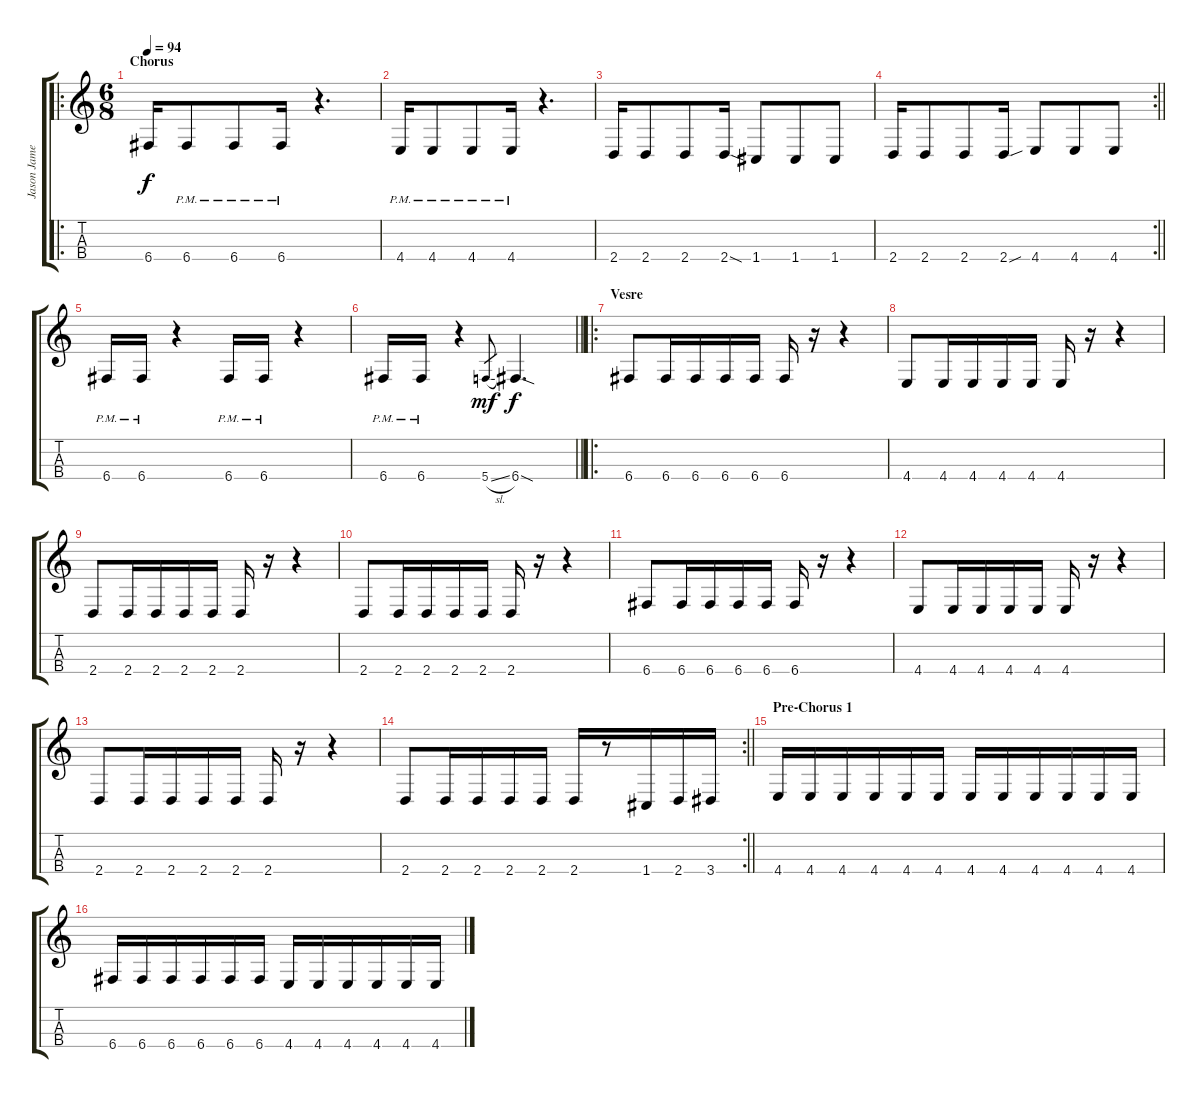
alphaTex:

\track ("Jason James" "Jason Jame") {instrument electricbasspick}
\staff {score tabs}
\tuning (A3 D3 G2 C2) {hide}
\ro
\ts (6 8)
\section ("" "Chorus")
\tempo 94
\clef g2
\ks c
6.4.16{dy f} 6.4{pm}.8 6.4{pm}.8 6.4{pm}.16 r.4{d} |
4.4{pm}.16 4.4{pm}.8 4.4{pm}.8 4.4{pm}.16 r.4{d} |
2.4.16 2.4.8 2.4.8 2.4{sod}.16 1.4.8 1.4.8 1.4.8 |
\rc 2
\barLineRight lightlight
2.4.16 2.4.8 2.4.8 2.4{sou}.16 4.4.8 4.4.8 4.4.8 |
\section ("" "")
6.4{pm}.16 6.4{pm}.16 r.4 6.4{pm}.16 6.4{pm}.16 r.4 |
\barLineRight lightlight
6.4{pm}.16 6.4{pm}.16 r.4 5.4{sl}.8{gr dy mf} 6.4{sod}.4{d dy f} |
\ro
\section ("" "Vesre")
6.4.8 6.4.16 6.4.16 6.4.16 6.4.16 6.4.16 r.16 r.4 |
4.4.8 4.4.16 4.4.16 4.4.16 4.4.16 4.4.16 r.16 r.4 |
2.4.8 2.4.16 2.4.16 2.4.16 2.4.16 2.4.16 r.16 r.4 |
2.4.8 2.4.16 2.4.16 2.4.16 2.4.16 2.4.16 r.16 r.4 |
6.4.8 6.4.16 6.4.16 6.4.16 6.4.16 6.4.16 r.16 r.4 |
4.4.8 4.4.16 4.4.16 4.4.16 4.4.16 4.4.16 r.16 r.4 |
2.4.8 2.4.16 2.4.16 2.4.16 2.4.16 2.4.16 r.16 r.4 |
\rc 2
\barLineRight lightlight
2.4.8 2.4.16 2.4.16 2.4.16 2.4.16 2.4.16 r.8 1.4.16 2.4.16 3.4.16 |
\section ("" "Pre-Chorus 1")
4.4.16 4.4.16 4.4.16 4.4.16 4.4.16 4.4.16 4.4.16 4.4.16 4.4.16 4.4.16 4.4.16 4.4.16 |
6.4.16 6.4.16 6.4.16 6.4.16 6.4.16 6.4.16 4.4.16 4.4.16 4.4.16 4.4.16 4.4.16 4.4.16
